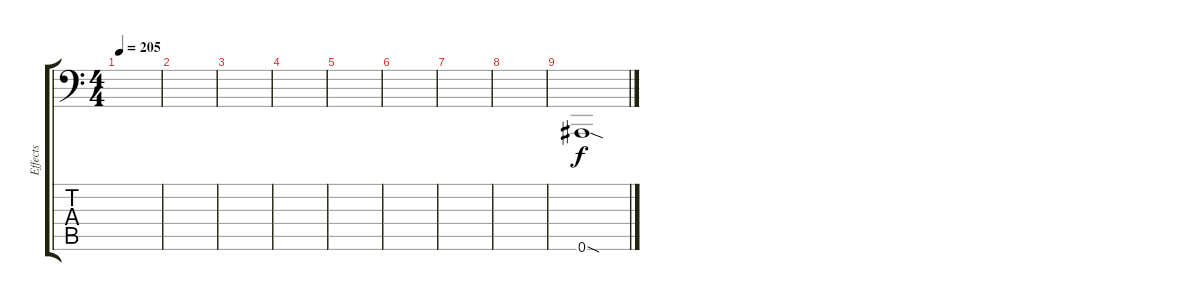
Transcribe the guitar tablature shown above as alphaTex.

\track ("Effects" "Effects") {instrument ocarina}
\staff {score tabs}
\tuning (C4 G3 Eb3 Bb2 F2 Bb1) {hide}
\ts (4 4)
\tempo 205
\clef f4
\ks c
|
|
|
|
|
|
|
|
0.6{sod}.1
